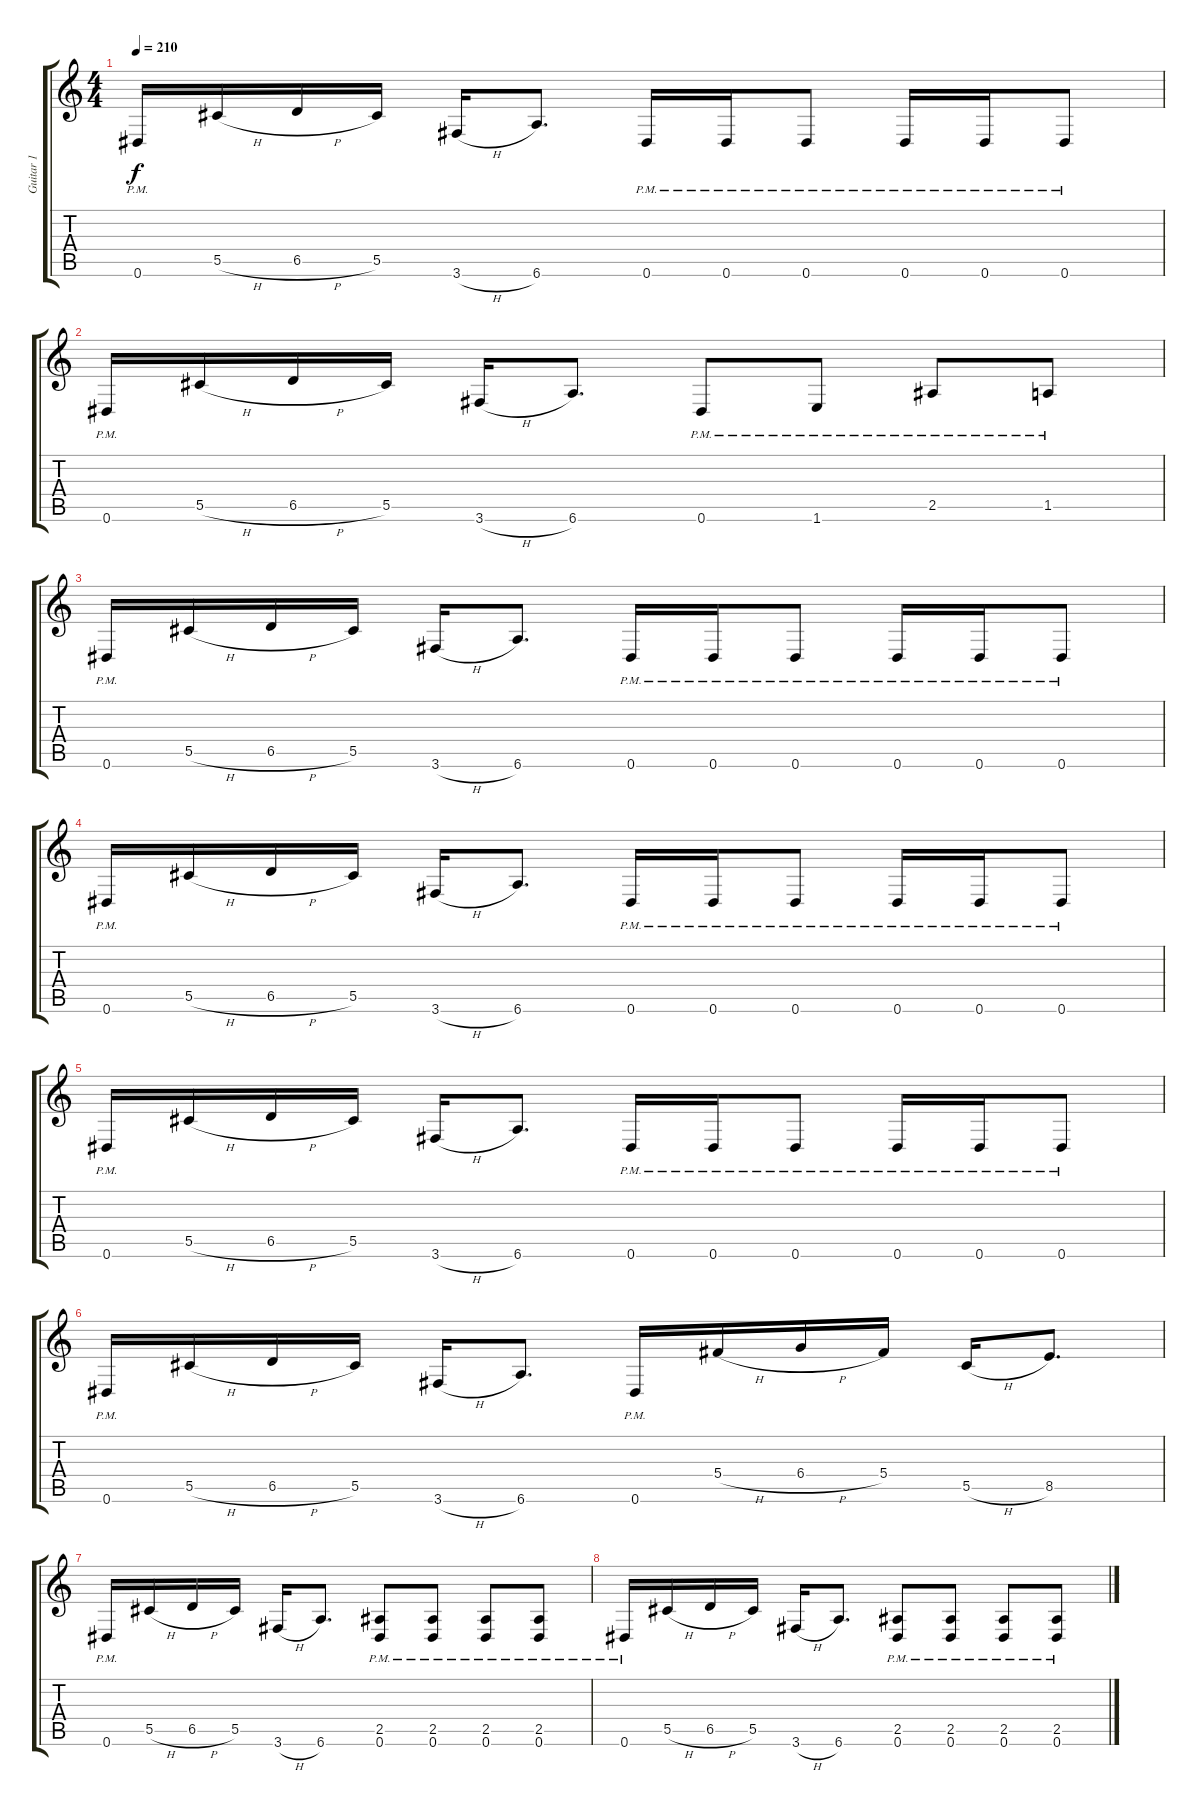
\track ("Guitar 1" "Guitar 1") {instrument distortionguitar}
\staff {score tabs}
\tuning (Eb4 Bb3 Gb3 Db3 Ab2 Eb2) {hide}
\ts (4 4)
\tempo 210
\clef g2
\ks c
0.6{pm}.16{dy f} 5.5{h}.16 6.5{h}.16 5.5.16 3.6{h}.16 6.6.8{d} 0.6{pm}.16 0.6{pm}.16 0.6{pm}.8 0.6{pm}.16 0.6{pm}.16 0.6{pm}.8 |
0.6{pm}.16 5.5{h}.16 6.5{h}.16 5.5.16 3.6{h}.16 6.6.8{d} 0.6{pm}.8 1.6{pm}.8 2.5{pm}.8 1.5{pm}.8 |
0.6{pm}.16 5.5{h}.16 6.5{h}.16 5.5.16 3.6{h}.16 6.6.8{d} 0.6{pm}.16 0.6{pm}.16 0.6{pm}.8 0.6{pm}.16 0.6{pm}.16 0.6{pm}.8 |
0.6{pm}.16 5.5{h}.16 6.5{h}.16 5.5.16 3.6{h}.16 6.6.8{d} 0.6{pm}.16 0.6{pm}.16 0.6{pm}.8 0.6{pm}.16 0.6{pm}.16 0.6{pm}.8 |
0.6{pm}.16 5.5{h}.16 6.5{h}.16 5.5.16 3.6{h}.16 6.6.8{d} 0.6{pm}.16 0.6{pm}.16 0.6{pm}.8 0.6{pm}.16 0.6{pm}.16 0.6{pm}.8 |
0.6{pm}.16 5.5{h}.16 6.5{h}.16 5.5.16 3.6{h}.16 6.6.8{d} 0.6{pm}.16 5.4{h}.16 6.4{h}.16 5.4.16 5.5{h}.16 8.5.8{d} |
0.6{pm}.16 5.5{h}.16 6.5{h}.16 5.5.16 3.6{h}.16 6.6.8{d} (2.5{pm} 0.6).8 (2.5{pm} 0.6).8 (2.5{pm} 0.6).8 (2.5{pm} 0.6).8 |
0.6{pm}.16 5.5{h}.16 6.5{h}.16 5.5.16 3.6{h}.16 6.6.8{d} (2.5{pm} 0.6).8 (2.5{pm} 0.6).8 (2.5{pm} 0.6).8 (2.5{pm} 0.6).8
